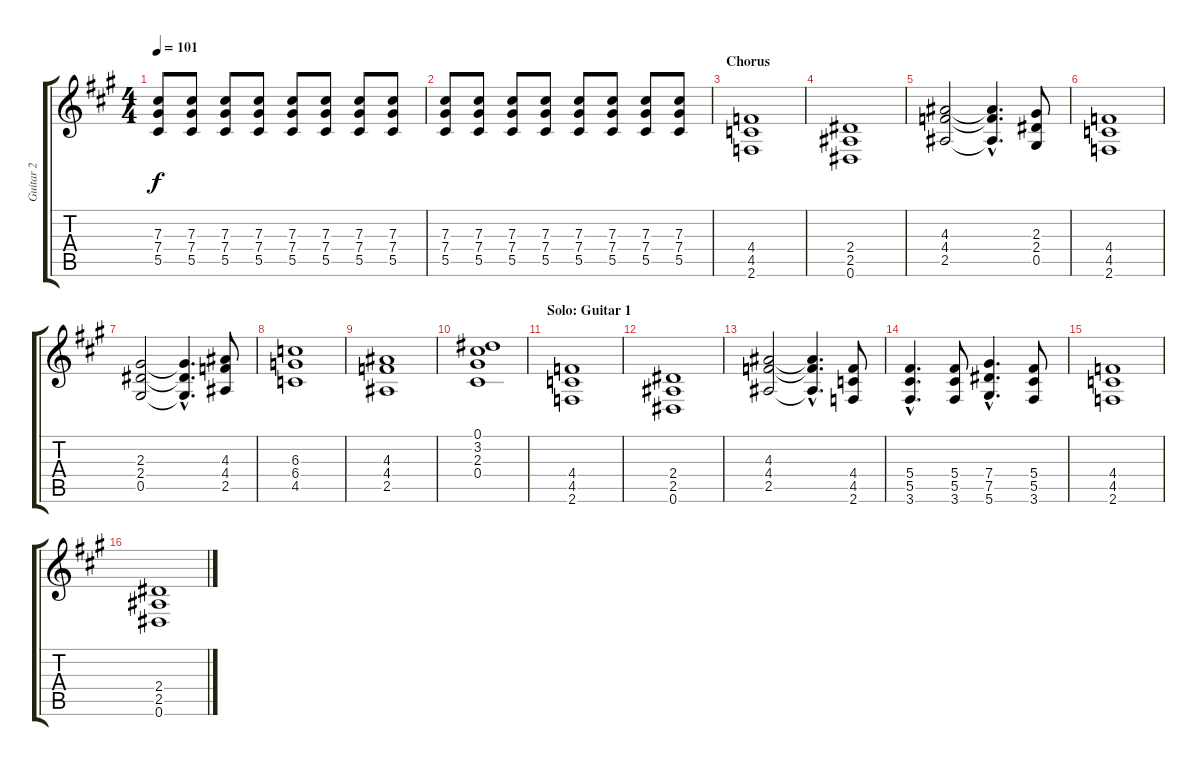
\track ("Guitar 2" "Guitar 2") {instrument distortionguitar}
\staff {score tabs}
\tuning (Eb4 Bb3 Gb3 Db3 Ab2 Eb2) {hide}
\ts (4 4)
\tempo 101
\clef g2
\ks a
(7.3 7.4 5.5).8{dy f} (7.3 7.4 5.5).8 (7.3 7.4 5.5).8 (7.3 7.4 5.5).8 (7.3 7.4 5.5).8 (7.3 7.4 5.5).8 (7.3 7.4 5.5).8 (7.3 7.4 5.5).8 |
(7.3 7.4 5.5).8 (7.3 7.4 5.5).8 (7.3 7.4 5.5).8 (7.3 7.4 5.5).8 (7.3 7.4 5.5).8 (7.3 7.4 5.5).8 (7.3 7.4 5.5).8 (7.3 7.4 5.5).8 |
\section ("" "Chorus")
(4.4 4.5 2.6).1 |
(2.4 2.5 0.6).1 |
(4.3 4.4 2.5).2 (4.3{hac t} 4.4{hac t} 2.5{hac t}).4{d} (2.3 2.4 0.5).8 |
(4.4 4.5 2.6).1 |
(2.3 2.4 0.5).2 (2.3{hac t} 2.4{hac t} 0.5{hac t}).4{d} (4.3 4.4 2.5).8 |
(6.3 6.4 4.5).1 |
(4.3 4.4 2.5).1 |
(0.1 3.2 2.3 0.4).1 |
\section ("" "Solo: Guitar 1")
(4.4 4.5 2.6).1 |
(2.4 2.5 0.6).1 |
(4.3 4.4 2.5).2 (4.3{hac t} 4.4{hac t} 2.5{hac t}).4{d} (4.4 4.5 2.6).8 |
(5.4{hac} 5.5{hac} 3.6{hac}).4{d} (5.4 5.5 3.6).8 (7.4{hac} 7.5{hac} 5.6{hac}).4{d} (5.4 5.5 3.6).8 |
(4.4 4.5 2.6).1 |
(2.4 2.5 0.6).1
